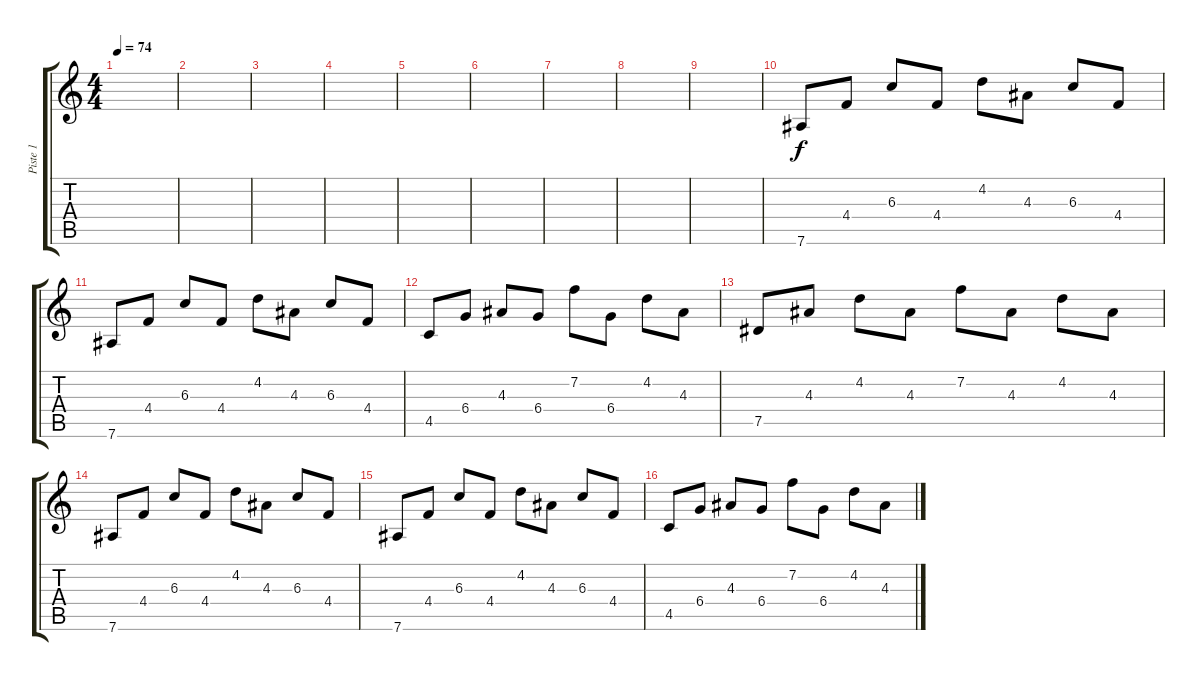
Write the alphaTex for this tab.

\track ("Piste 1" "Piste 1") {instrument acousticguitarnylon}
\staff {score tabs}
\tuning (Eb4 Bb3 Gb3 Db3 Ab2 Eb2) {hide}
\ts (4 4)
\tempo 74
\clef g2
\ks c
|
|
|
|
|
|
|
|
|
7.6.8 4.4.8 6.3.8 4.4.8 4.2.8 4.3.8 6.3.8 4.4.8 |
7.6.8 4.4.8 6.3.8 4.4.8 4.2.8 4.3.8 6.3.8 4.4.8 |
4.5.8 6.4.8 4.3.8 6.4.8 7.2.8 6.4.8 4.2.8 4.3.8 |
7.5.8 4.3.8 4.2.8 4.3.8 7.2.8 4.3.8 4.2.8 4.3.8 |
7.6.8 4.4.8 6.3.8 4.4.8 4.2.8 4.3.8 6.3.8 4.4.8 |
7.6.8 4.4.8 6.3.8 4.4.8 4.2.8 4.3.8 6.3.8 4.4.8 |
4.5.8 6.4.8 4.3.8 6.4.8 7.2.8 6.4.8 4.2.8 4.3.8
